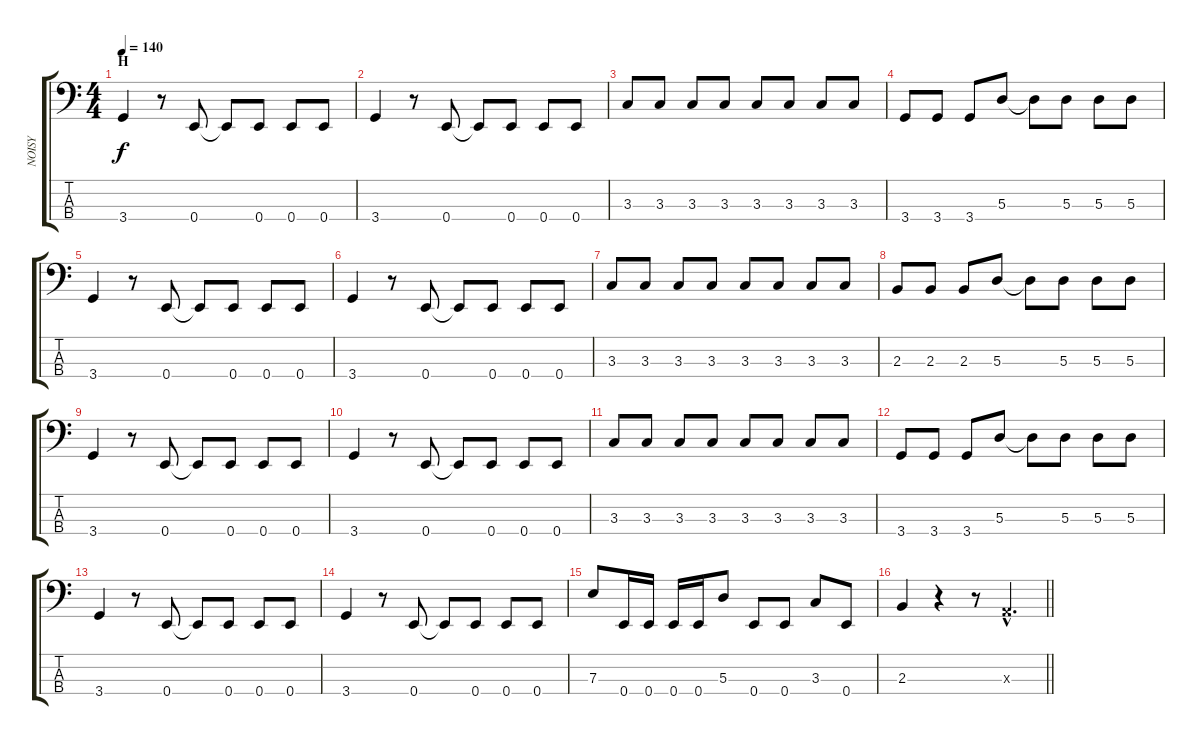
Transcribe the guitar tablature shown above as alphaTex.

\track ("NOISY" "NOISY") {instrument electricbasspick}
\staff {score tabs}
\tuning (G2 D2 A1 E1) {hide}
\ts (4 4)
\section ("" "H")
\tempo 140
\clef f4
\ks c
3.4.4{dy f} r.8 0.4.8 0.4{t}.8 0.4.8 0.4.8 0.4.8 |
3.4.4 r.8 0.4.8 0.4{t}.8 0.4.8 0.4.8 0.4.8 |
3.3.8 3.3.8 3.3.8 3.3.8 3.3.8 3.3.8 3.3.8 3.3.8 |
3.4.8 3.4.8 3.4.8 5.3.8 5.3{t}.8 5.3.8 5.3.8 5.3.8 |
3.4.4 r.8 0.4.8 0.4{t}.8 0.4.8 0.4.8 0.4.8 |
3.4.4 r.8 0.4.8 0.4{t}.8 0.4.8 0.4.8 0.4.8 |
3.3.8 3.3.8 3.3.8 3.3.8 3.3.8 3.3.8 3.3.8 3.3.8 |
2.3.8 2.3.8 2.3.8 5.3.8 5.3{t}.8 5.3.8 5.3.8 5.3.8 |
3.4.4 r.8 0.4.8 0.4{t}.8 0.4.8 0.4.8 0.4.8 |
3.4.4 r.8 0.4.8 0.4{t}.8 0.4.8 0.4.8 0.4.8 |
3.3.8 3.3.8 3.3.8 3.3.8 3.3.8 3.3.8 3.3.8 3.3.8 |
3.4.8 3.4.8 3.4.8 5.3.8 5.3{t}.8 5.3.8 5.3.8 5.3.8 |
3.4.4 r.8 0.4.8 0.4{t}.8 0.4.8 0.4.8 0.4.8 |
3.4.4 r.8 0.4.8 0.4{t}.8 0.4.8 0.4.8 0.4.8 |
7.3.8 0.4.16 0.4.16 0.4.16 0.4.16 5.3.8 0.4.8 0.4.8 3.3.8 0.4.8 |
\barLineRight lightlight
2.3.4 r.4 r.8 0.3{hac x}.4{d}
